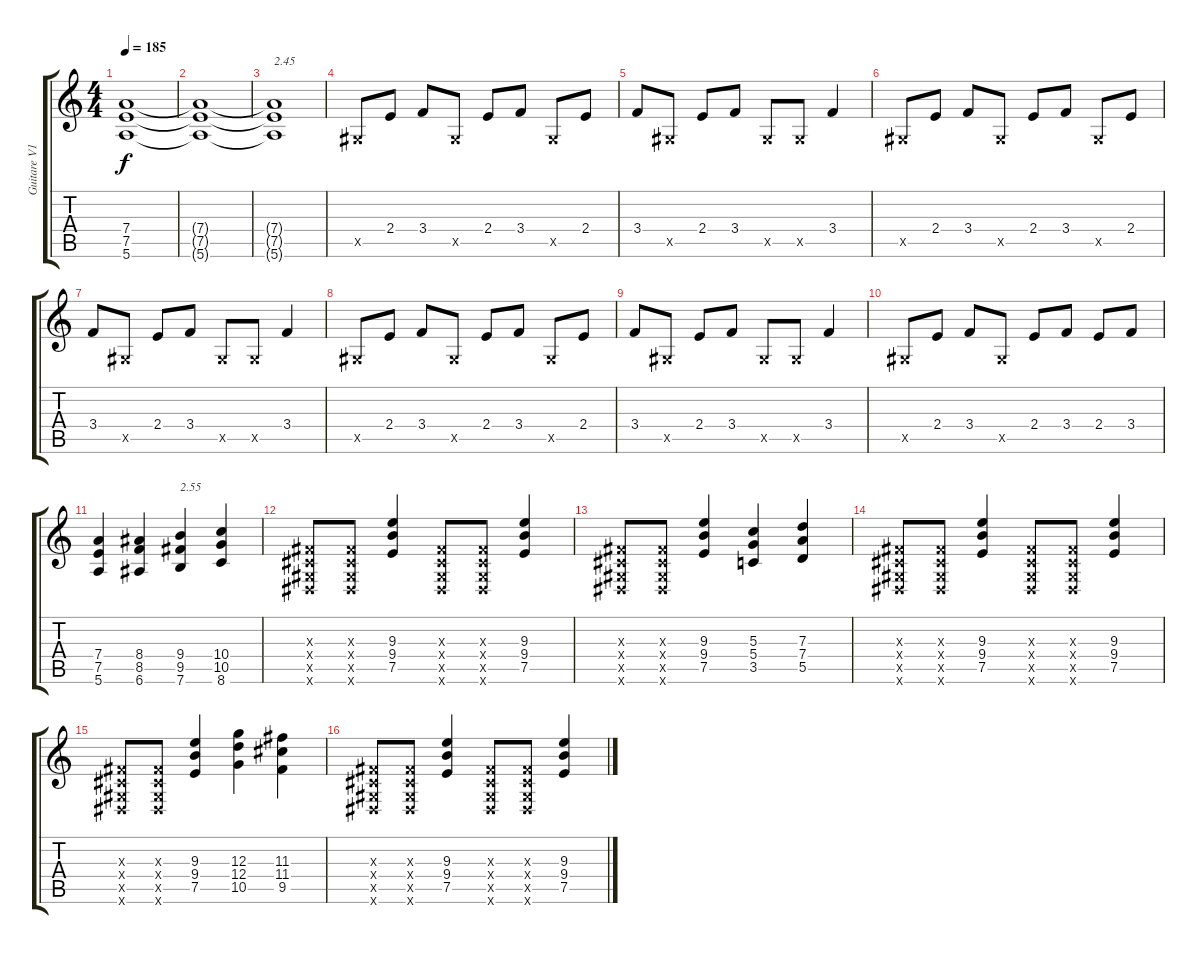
\track ("Guitare V1" "Guitare V1") {instrument overdrivenguitar}
\staff {score tabs}
\tuning (E4 B3 G3 D3 A2 E2) {hide}
\ts (4 4)
\tempo 185
\clef g2
\ks c
(7.4{t} 7.5{t} 5.6{t}).1{dy f} |
(7.4{t} 7.5{t} 5.6{t}).1 |
(7.4{t} 7.5{t} 5.6{t}).1{txt "2.45"} |
-1.5{x}.8 2.4.8 3.4.8 -1.5{x}.8 2.4.8 3.4.8 -1.5{x}.8 2.4.8 |
3.4.8 -1.5{x}.8 2.4.8 3.4.8 -1.5{x}.8 -1.5{x}.8 3.4.4 |
-1.5{x}.8 2.4.8 3.4.8 -1.5{x}.8 2.4.8 3.4.8 -1.5{x}.8 2.4.8 |
3.4.8 -1.5{x}.8 2.4.8 3.4.8 -1.5{x}.8 -1.5{x}.8 3.4.4 |
-1.5{x}.8 2.4.8 3.4.8 -1.5{x}.8 2.4.8 3.4.8 -1.5{x}.8 2.4.8 |
3.4.8 -1.5{x}.8 2.4.8 3.4.8 -1.5{x}.8 -1.5{x}.8 3.4.4 |
-1.5{x}.8 2.4.8 3.4.8 -1.5{x}.8 2.4.8 3.4.8 2.4.8 3.4.8 |
(7.4 7.5 5.6).4 (8.4 8.5 6.6).4 (9.4 9.5 7.6).4{txt "2.55"} (10.4 10.5 8.6).4 |
(-1.3{x} -1.4{x} -1.5{x} -1.6{x}).8 (-1.3{x} -1.4{x} -1.5{x} -1.6{x}).8 (9.3 9.4 7.5).4 (-1.3{x} -1.4{x} -1.5{x} -1.6{x}).8 (-1.3{x} -1.4{x} -1.5{x} -1.6{x}).8 (9.3 9.4 7.5).4 |
(-1.3{x} -1.4{x} -1.5{x} -1.6{x}).8 (-1.3{x} -1.4{x} -1.5{x} -1.6{x}).8 (9.3 9.4 7.5).4 (5.3 5.4 3.5).4 (7.3 7.4 5.5).4 |
(-1.3{x} -1.4{x} -1.5{x} -1.6{x}).8 (-1.3{x} -1.4{x} -1.5{x} -1.6{x}).8 (9.3 9.4 7.5).4 (-1.3{x} -1.4{x} -1.5{x} -1.6{x}).8 (-1.3{x} -1.4{x} -1.5{x} -1.6{x}).8 (9.3 9.4 7.5).4 |
(-1.3{x} -1.4{x} -1.5{x} -1.6{x}).8 (-1.3{x} -1.4{x} -1.5{x} -1.6{x}).8 (9.3 9.4 7.5).4 (12.3 12.4 10.5).4 (11.3 11.4 9.5).4 |
(-1.3{x} -1.4{x} -1.5{x} -1.6{x}).8 (-1.3{x} -1.4{x} -1.5{x} -1.6{x}).8 (9.3 9.4 7.5).4 (-1.3{x} -1.4{x} -1.5{x} -1.6{x}).8 (-1.3{x} -1.4{x} -1.5{x} -1.6{x}).8 (9.3 9.4 7.5).4
